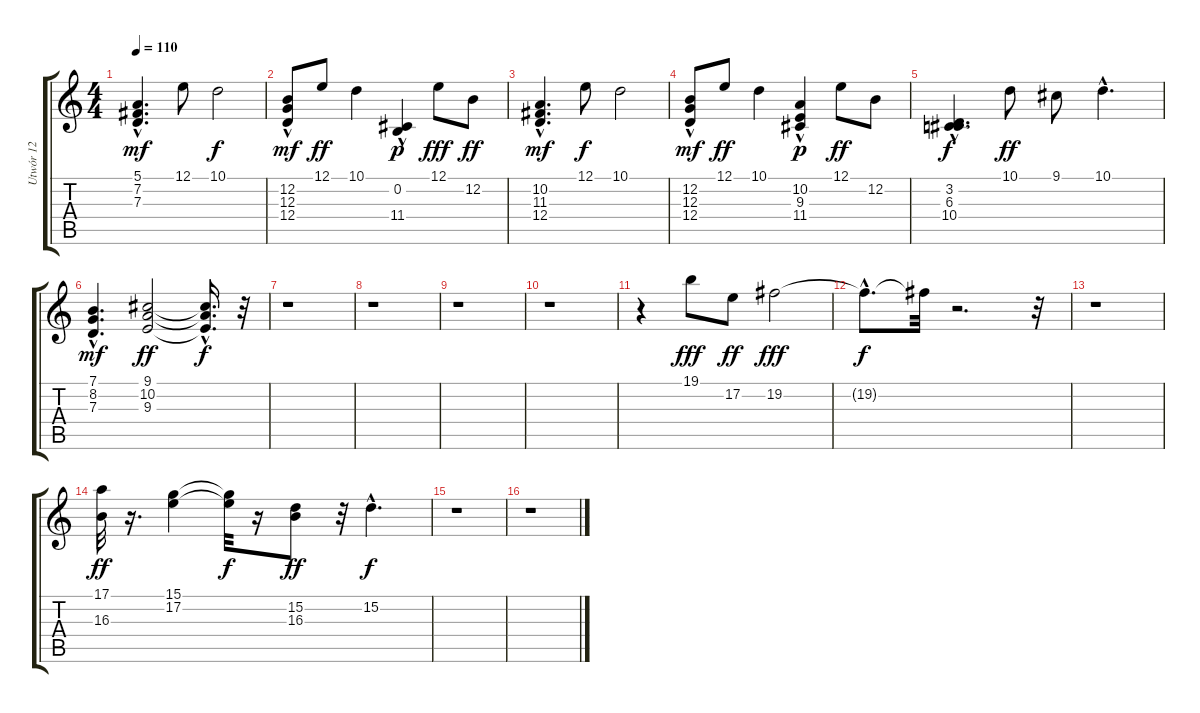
\track ("Utwór 12" "Utwór 12") {instrument acousticgrandpiano}
\staff {score tabs}
\tuning (E4 B3 G3 D3 A2 E2) {hide}
\ts (4 4)
\tempo 110
\clef g2
\ks c
(5.1 7.2{hac} 7.3{hac}).4{d dy mf} 12.1.8 10.1.2{dy f} |
(12.2 12.3 12.4{hac}).8{dy mf} 12.1.8{dy ff} 10.1.4 (0.2{hac} 11.4{hac}).4{dy p} 12.1.8{dy fff} 12.2.8{dy ff} |
(10.2{hac} 11.3{hac} 12.4{hac}).4{d dy mf} 12.1.8{dy f} 10.1.2 |
(12.2 12.3 12.4{hac}).8{dy mf} 12.1.8{dy ff} 10.1.4 (10.2 9.3{hac} 11.4{hac}).4{dy p} 12.1.8{dy ff} 12.2.8 |
(3.2{hac} 6.3{hac} 10.4).4{d dy f} 10.1.8{dy ff} 9.1.8 10.1{hac}.4{d} |
(7.1{hac} 8.2{hac} 7.3{hac}).4{d dy mf} (9.1 10.2 9.3).2{dy ff} (9.1{hac t} 10.2{hac t} 9.3{hac t}).16{d dy f} r.32 |
r.1 |
r.1 |
r.1 |
r.1 |
r.4 19.1.8{dy fff} 17.2.8{dy ff} 19.2.2{dy fff} |
19.2{hac t}.8{d dy f} 19.2{t}.32 r.2{d} r.32 |
r.1 |
(17.1 16.3).32{dy ff} r.16{d} (15.1 17.2).4 (15.1{t} 17.2{t}).32{dy f} r.16 (15.2 16.3).8{dy ff} r.32 15.2{hac}.4{d dy f} |
r.1 |
r.1
